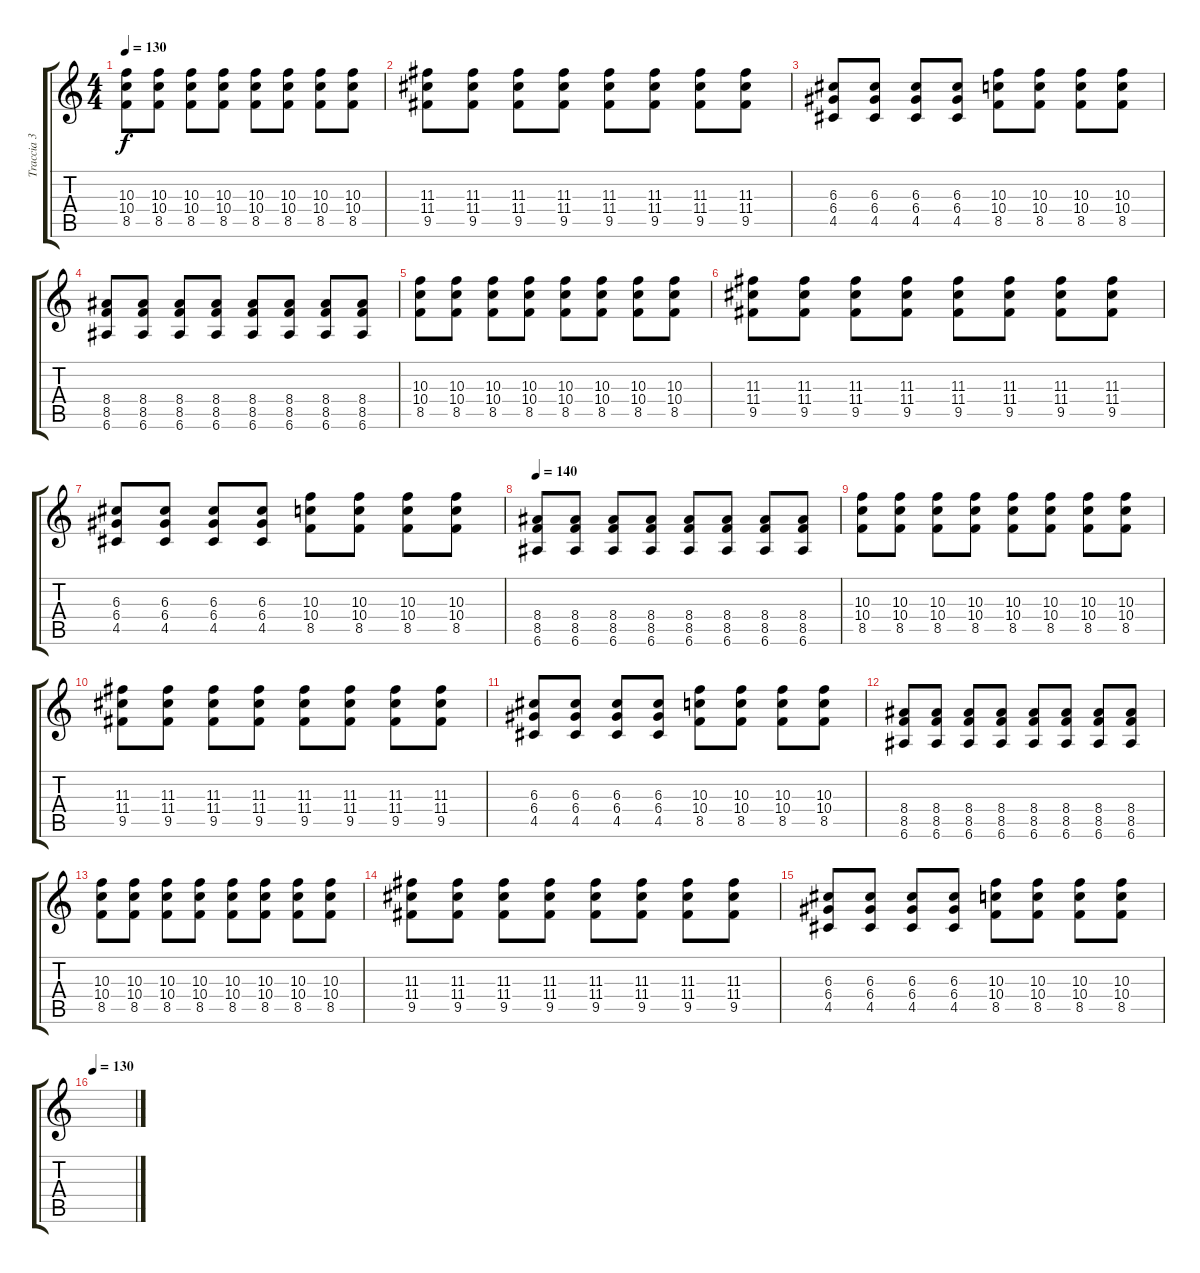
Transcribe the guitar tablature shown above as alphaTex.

\track ("Traccia 3" "Traccia 3") {instrument electricguitarclean}
\staff {score tabs}
\tuning (E4 B3 G3 D3 A2 E2) {hide}
\ts (4 4)
\tempo 130
\clef g2
\ks c
(10.3 10.4 8.5).8{dy f} (10.3 10.4 8.5).8 (10.3 10.4 8.5).8 (10.3 10.4 8.5).8 (10.3 10.4 8.5).8 (10.3 10.4 8.5).8 (10.3 10.4 8.5).8 (10.3 10.4 8.5).8 |
(11.3 11.4 9.5).8 (11.3 11.4 9.5).8 (11.3 11.4 9.5).8 (11.3 11.4 9.5).8 (11.3 11.4 9.5).8 (11.3 11.4 9.5).8 (11.3 11.4 9.5).8 (11.3 11.4 9.5).8 |
(6.3 6.4 4.5).8 (6.3 6.4 4.5).8 (6.3 6.4 4.5).8 (6.3 6.4 4.5).8 (10.3 10.4 8.5).8 (10.3 10.4 8.5).8 (10.3 10.4 8.5).8 (10.3 10.4 8.5).8 |
(8.4 8.5 6.6).8 (8.4 8.5 6.6).8 (8.4 8.5 6.6).8 (8.4 8.5 6.6).8 (8.4 8.5 6.6).8 (8.4 8.5 6.6).8 (8.4 8.5 6.6).8 (8.4 8.5 6.6).8 |
(10.3 10.4 8.5).8 (10.3 10.4 8.5).8 (10.3 10.4 8.5).8 (10.3 10.4 8.5).8 (10.3 10.4 8.5).8 (10.3 10.4 8.5).8 (10.3 10.4 8.5).8 (10.3 10.4 8.5).8 |
(11.3 11.4 9.5).8 (11.3 11.4 9.5).8 (11.3 11.4 9.5).8 (11.3 11.4 9.5).8 (11.3 11.4 9.5).8 (11.3 11.4 9.5).8 (11.3 11.4 9.5).8 (11.3 11.4 9.5).8 |
(6.3 6.4 4.5).8 (6.3 6.4 4.5).8 (6.3 6.4 4.5).8 (6.3 6.4 4.5).8 (10.3 10.4 8.5).8 (10.3 10.4 8.5).8 (10.3 10.4 8.5).8 (10.3 10.4 8.5).8 |
\tempo 140
(8.4 8.5 6.6).8{volume 11 instrument overdrivenguitar} (8.4 8.5 6.6).8 (8.4 8.5 6.6).8 (8.4 8.5 6.6).8 (8.4 8.5 6.6).8 (8.4 8.5 6.6).8 (8.4 8.5 6.6).8 (8.4 8.5 6.6).8 |
(10.3 10.4 8.5).8 (10.3 10.4 8.5).8 (10.3 10.4 8.5).8 (10.3 10.4 8.5).8 (10.3 10.4 8.5).8 (10.3 10.4 8.5).8 (10.3 10.4 8.5).8 (10.3 10.4 8.5).8 |
(11.3 11.4 9.5).8 (11.3 11.4 9.5).8 (11.3 11.4 9.5).8 (11.3 11.4 9.5).8 (11.3 11.4 9.5).8 (11.3 11.4 9.5).8 (11.3 11.4 9.5).8 (11.3 11.4 9.5).8 |
(6.3 6.4 4.5).8 (6.3 6.4 4.5).8 (6.3 6.4 4.5).8 (6.3 6.4 4.5).8 (10.3 10.4 8.5).8 (10.3 10.4 8.5).8 (10.3 10.4 8.5).8 (10.3 10.4 8.5).8 |
(8.4 8.5 6.6).8 (8.4 8.5 6.6).8 (8.4 8.5 6.6).8 (8.4 8.5 6.6).8 (8.4 8.5 6.6).8 (8.4 8.5 6.6).8 (8.4 8.5 6.6).8 (8.4 8.5 6.6).8 |
(10.3 10.4 8.5).8 (10.3 10.4 8.5).8 (10.3 10.4 8.5).8 (10.3 10.4 8.5).8 (10.3 10.4 8.5).8 (10.3 10.4 8.5).8 (10.3 10.4 8.5).8 (10.3 10.4 8.5).8 |
(11.3 11.4 9.5).8 (11.3 11.4 9.5).8 (11.3 11.4 9.5).8 (11.3 11.4 9.5).8 (11.3 11.4 9.5).8 (11.3 11.4 9.5).8 (11.3 11.4 9.5).8 (11.3 11.4 9.5).8 |
(6.3 6.4 4.5).8 (6.3 6.4 4.5).8 (6.3 6.4 4.5).8 (6.3 6.4 4.5).8 (10.3 10.4 8.5).8 (10.3 10.4 8.5).8 (10.3 10.4 8.5).8 (10.3 10.4 8.5).8 |
\tempo 130
